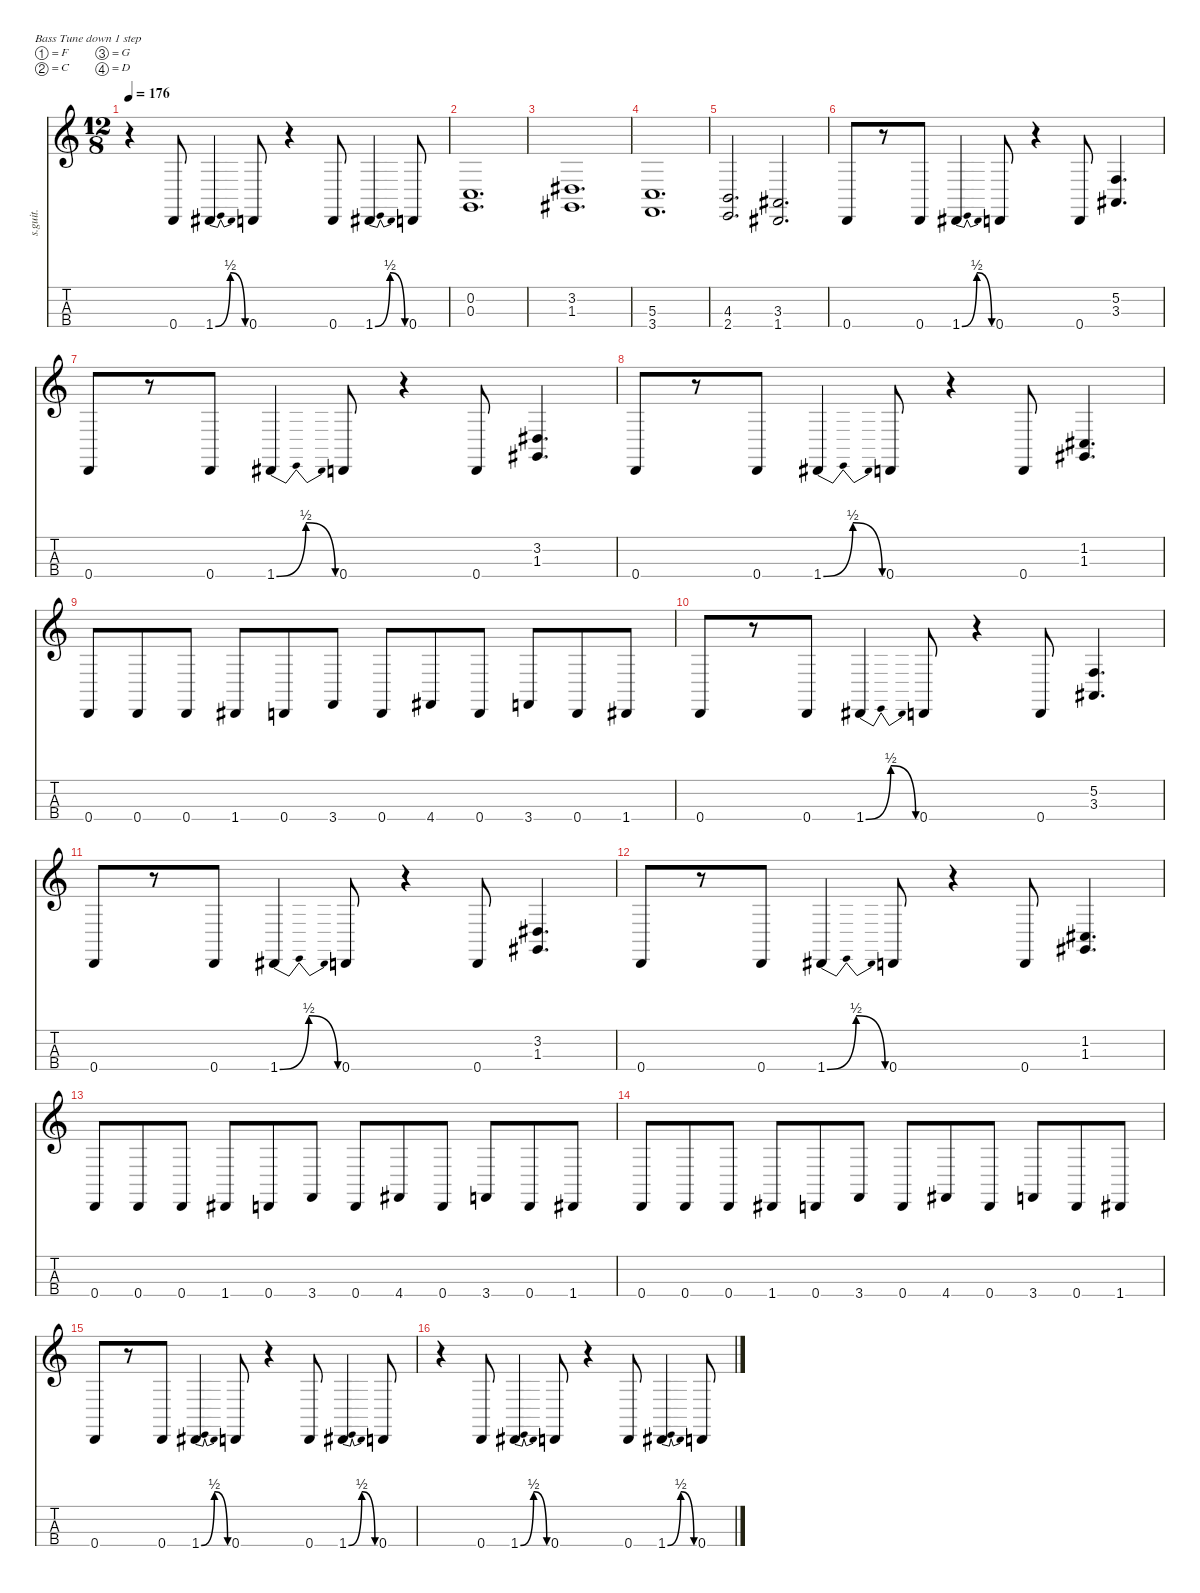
\defaultSystemsLayout 4
\hideDynamics
\bracketExtendMode nobrackets
\track ("Rex Brown" "s.guit.") {instrument electricbasspick}
\staff {score tabs}
\tuning (F2 C2 G1 D1)
\ts (12 8)
\tempo 176
\clef g2
\ks c
r.4{dy f} 0.4.8{lyrics (0 "") lyrics (1 "") lyrics (2 "") lyrics (3 "") lyrics (4 "")} 1.4{be (bendrelease 0 0 30 2 30 2 60 0) acc #}.4{lyrics (0 "") lyrics (1 "") lyrics (2 "") lyrics (3 "") lyrics (4 "")} 0.4.8{lyrics (0 "") lyrics (1 "") lyrics (2 "") lyrics (3 "") lyrics (4 "")} r.4 0.4.8{lyrics (0 "") lyrics (1 "") lyrics (2 "") lyrics (3 "") lyrics (4 "")} 1.4{be (bendrelease 0 0 30 2 30 2 60 0) acc #}.4{lyrics (0 "") lyrics (1 "") lyrics (2 "") lyrics (3 "") lyrics (4 "")} 0.4.8{lyrics (0 "") lyrics (1 "") lyrics (2 "") lyrics (3 "") lyrics (4 "")} |
(0.2 0.3).1{d lyrics (0 "") lyrics (1 "") lyrics (2 "") lyrics (3 "") lyrics (4 "")} |
(3.2{acc #} 1.3{acc #}).1{d lyrics (0 "") lyrics (1 "") lyrics (2 "") lyrics (3 "") lyrics (4 "")} |
(5.3 3.4).1{d lyrics (0 "") lyrics (1 "") lyrics (2 "") lyrics (3 "") lyrics (4 "")} |
(4.3 2.4).2{d lyrics (0 "") lyrics (1 "") lyrics (2 "") lyrics (3 "") lyrics (4 "")} (3.3{acc #} 1.4{acc #}).2{d lyrics (0 "") lyrics (1 "") lyrics (2 "") lyrics (3 "") lyrics (4 "")} |
0.4.8{lyrics (0 "") lyrics (1 "") lyrics (2 "") lyrics (3 "") lyrics (4 "")} r.8 0.4.8{lyrics (0 "") lyrics (1 "") lyrics (2 "") lyrics (3 "") lyrics (4 "")} 1.4{be (bendrelease 0 0 30 2 30 2 60 0) acc #}.4{lyrics (0 "") lyrics (1 "") lyrics (2 "") lyrics (3 "") lyrics (4 "")} 0.4.8{lyrics (0 "") lyrics (1 "") lyrics (2 "") lyrics (3 "") lyrics (4 "")} r.4 0.4.8{lyrics (0 "") lyrics (1 "") lyrics (2 "") lyrics (3 "") lyrics (4 "")} (5.2 3.3{acc #}).4{d lyrics (0 "") lyrics (1 "") lyrics (2 "") lyrics (3 "") lyrics (4 "")} |
0.4.8{lyrics (0 "") lyrics (1 "") lyrics (2 "") lyrics (3 "") lyrics (4 "")} r.8 0.4.8{lyrics (0 "") lyrics (1 "") lyrics (2 "") lyrics (3 "") lyrics (4 "")} 1.4{be (bendrelease 0 0 30 2 30 2 60 0) acc #}.4{lyrics (0 "") lyrics (1 "") lyrics (2 "") lyrics (3 "") lyrics (4 "")} 0.4.8{lyrics (0 "") lyrics (1 "") lyrics (2 "") lyrics (3 "") lyrics (4 "")} r.4 0.4.8{lyrics (0 "") lyrics (1 "") lyrics (2 "") lyrics (3 "") lyrics (4 "")} (3.2{acc #} 1.3{acc #}).4{d lyrics (0 "") lyrics (1 "") lyrics (2 "") lyrics (3 "") lyrics (4 "")} |
0.4.8{lyrics (0 "") lyrics (1 "") lyrics (2 "") lyrics (3 "") lyrics (4 "")} r.8 0.4.8{lyrics (0 "") lyrics (1 "") lyrics (2 "") lyrics (3 "") lyrics (4 "")} 1.4{be (bendrelease 0 0 30 2 30 2 60 0) acc #}.4{lyrics (0 "") lyrics (1 "") lyrics (2 "") lyrics (3 "") lyrics (4 "")} 0.4.8{lyrics (0 "") lyrics (1 "") lyrics (2 "") lyrics (3 "") lyrics (4 "")} r.4 0.4.8{lyrics (0 "") lyrics (1 "") lyrics (2 "") lyrics (3 "") lyrics (4 "")} (1.2{acc #} 1.3{acc #}).4{d lyrics (0 "") lyrics (1 "") lyrics (2 "") lyrics (3 "") lyrics (4 "")} |
0.4.8{lyrics (0 "") lyrics (1 "") lyrics (2 "") lyrics (3 "") lyrics (4 "")} 0.4.8{lyrics (0 "") lyrics (1 "") lyrics (2 "") lyrics (3 "") lyrics (4 "")} 0.4.8{lyrics (0 "") lyrics (1 "") lyrics (2 "") lyrics (3 "") lyrics (4 "")} 1.4{acc #}.8{lyrics (0 "") lyrics (1 "") lyrics (2 "") lyrics (3 "") lyrics (4 "")} 0.4.8{lyrics (0 "") lyrics (1 "") lyrics (2 "") lyrics (3 "") lyrics (4 "")} 3.4.8{lyrics (0 "") lyrics (1 "") lyrics (2 "") lyrics (3 "") lyrics (4 "")} 0.4.8{lyrics (0 "") lyrics (1 "") lyrics (2 "") lyrics (3 "") lyrics (4 "")} 4.4{acc #}.8{lyrics (0 "") lyrics (1 "") lyrics (2 "") lyrics (3 "") lyrics (4 "")} 0.4.8{lyrics (0 "") lyrics (1 "") lyrics (2 "") lyrics (3 "") lyrics (4 "")} 3.4.8{lyrics (0 "") lyrics (1 "") lyrics (2 "") lyrics (3 "") lyrics (4 "")} 0.4.8{lyrics (0 "") lyrics (1 "") lyrics (2 "") lyrics (3 "") lyrics (4 "")} 1.4{acc #}.8{lyrics (0 "") lyrics (1 "") lyrics (2 "") lyrics (3 "") lyrics (4 "")} |
0.4.8{lyrics (0 "") lyrics (1 "") lyrics (2 "") lyrics (3 "") lyrics (4 "")} r.8 0.4.8{lyrics (0 "") lyrics (1 "") lyrics (2 "") lyrics (3 "") lyrics (4 "")} 1.4{be (bendrelease 0 0 30 2 30 2 60 0) acc #}.4{lyrics (0 "") lyrics (1 "") lyrics (2 "") lyrics (3 "") lyrics (4 "")} 0.4.8{lyrics (0 "") lyrics (1 "") lyrics (2 "") lyrics (3 "") lyrics (4 "")} r.4 0.4.8{lyrics (0 "") lyrics (1 "") lyrics (2 "") lyrics (3 "") lyrics (4 "")} (5.2 3.3{acc #}).4{d lyrics (0 "") lyrics (1 "") lyrics (2 "") lyrics (3 "") lyrics (4 "")} |
0.4.8{lyrics (0 "") lyrics (1 "") lyrics (2 "") lyrics (3 "") lyrics (4 "")} r.8 0.4.8{lyrics (0 "") lyrics (1 "") lyrics (2 "") lyrics (3 "") lyrics (4 "")} 1.4{be (bendrelease 0 0 30 2 30 2 60 0) acc #}.4{lyrics (0 "") lyrics (1 "") lyrics (2 "") lyrics (3 "") lyrics (4 "")} 0.4.8{lyrics (0 "") lyrics (1 "") lyrics (2 "") lyrics (3 "") lyrics (4 "")} r.4 0.4.8{lyrics (0 "") lyrics (1 "") lyrics (2 "") lyrics (3 "") lyrics (4 "")} (3.2{acc #} 1.3{acc #}).4{d lyrics (0 "") lyrics (1 "") lyrics (2 "") lyrics (3 "") lyrics (4 "")} |
0.4.8{lyrics (0 "") lyrics (1 "") lyrics (2 "") lyrics (3 "") lyrics (4 "")} r.8 0.4.8{lyrics (0 "") lyrics (1 "") lyrics (2 "") lyrics (3 "") lyrics (4 "")} 1.4{be (bendrelease 0 0 30 2 30 2 60 0) acc #}.4{lyrics (0 "") lyrics (1 "") lyrics (2 "") lyrics (3 "") lyrics (4 "")} 0.4.8{lyrics (0 "") lyrics (1 "") lyrics (2 "") lyrics (3 "") lyrics (4 "")} r.4 0.4.8{lyrics (0 "") lyrics (1 "") lyrics (2 "") lyrics (3 "") lyrics (4 "")} (1.2{acc #} 1.3{acc #}).4{d lyrics (0 "") lyrics (1 "") lyrics (2 "") lyrics (3 "") lyrics (4 "")} |
0.4.8{lyrics (0 "") lyrics (1 "") lyrics (2 "") lyrics (3 "") lyrics (4 "")} 0.4.8{lyrics (0 "") lyrics (1 "") lyrics (2 "") lyrics (3 "") lyrics (4 "")} 0.4.8{lyrics (0 "") lyrics (1 "") lyrics (2 "") lyrics (3 "") lyrics (4 "")} 1.4{acc #}.8{lyrics (0 "") lyrics (1 "") lyrics (2 "") lyrics (3 "") lyrics (4 "")} 0.4.8{lyrics (0 "") lyrics (1 "") lyrics (2 "") lyrics (3 "") lyrics (4 "")} 3.4.8{lyrics (0 "") lyrics (1 "") lyrics (2 "") lyrics (3 "") lyrics (4 "")} 0.4.8{lyrics (0 "") lyrics (1 "") lyrics (2 "") lyrics (3 "") lyrics (4 "")} 4.4{acc #}.8{lyrics (0 "") lyrics (1 "") lyrics (2 "") lyrics (3 "") lyrics (4 "")} 0.4.8{lyrics (0 "") lyrics (1 "") lyrics (2 "") lyrics (3 "") lyrics (4 "")} 3.4.8{lyrics (0 "") lyrics (1 "") lyrics (2 "") lyrics (3 "") lyrics (4 "")} 0.4.8{lyrics (0 "") lyrics (1 "") lyrics (2 "") lyrics (3 "") lyrics (4 "")} 1.4{acc #}.8{lyrics (0 "") lyrics (1 "") lyrics (2 "") lyrics (3 "") lyrics (4 "")} |
0.4.8{lyrics (0 "") lyrics (1 "") lyrics (2 "") lyrics (3 "") lyrics (4 "")} 0.4.8{lyrics (0 "") lyrics (1 "") lyrics (2 "") lyrics (3 "") lyrics (4 "")} 0.4.8{lyrics (0 "") lyrics (1 "") lyrics (2 "") lyrics (3 "") lyrics (4 "")} 1.4{acc #}.8{lyrics (0 "") lyrics (1 "") lyrics (2 "") lyrics (3 "") lyrics (4 "")} 0.4.8{lyrics (0 "") lyrics (1 "") lyrics (2 "") lyrics (3 "") lyrics (4 "")} 3.4.8{lyrics (0 "") lyrics (1 "") lyrics (2 "") lyrics (3 "") lyrics (4 "")} 0.4.8{lyrics (0 "") lyrics (1 "") lyrics (2 "") lyrics (3 "") lyrics (4 "")} 4.4{acc #}.8{lyrics (0 "") lyrics (1 "") lyrics (2 "") lyrics (3 "") lyrics (4 "")} 0.4.8{lyrics (0 "") lyrics (1 "") lyrics (2 "") lyrics (3 "") lyrics (4 "")} 3.4.8{lyrics (0 "") lyrics (1 "") lyrics (2 "") lyrics (3 "") lyrics (4 "")} 0.4.8{lyrics (0 "") lyrics (1 "") lyrics (2 "") lyrics (3 "") lyrics (4 "")} 1.4{acc #}.8{lyrics (0 "") lyrics (1 "") lyrics (2 "") lyrics (3 "") lyrics (4 "")} |
0.4.8{lyrics (0 "") lyrics (1 "") lyrics (2 "") lyrics (3 "") lyrics (4 "")} r.8 0.4.8{lyrics (0 "") lyrics (1 "") lyrics (2 "") lyrics (3 "") lyrics (4 "")} 1.4{be (bendrelease 0 0 30 2 30 2 60 0) acc #}.4{lyrics (0 "") lyrics (1 "") lyrics (2 "") lyrics (3 "") lyrics (4 "")} 0.4.8{lyrics (0 "") lyrics (1 "") lyrics (2 "") lyrics (3 "") lyrics (4 "")} r.4 0.4.8{lyrics (0 "") lyrics (1 "") lyrics (2 "") lyrics (3 "") lyrics (4 "")} 1.4{be (bendrelease 0 0 30 2 30 2 60 0) acc #}.4{lyrics (0 "") lyrics (1 "") lyrics (2 "") lyrics (3 "") lyrics (4 "")} 0.4.8{lyrics (0 "") lyrics (1 "") lyrics (2 "") lyrics (3 "") lyrics (4 "")} |
r.4 0.4.8{lyrics (0 "") lyrics (1 "") lyrics (2 "") lyrics (3 "") lyrics (4 "")} 1.4{be (bendrelease 0 0 30 2 30 2 60 0) acc #}.4{lyrics (0 "") lyrics (1 "") lyrics (2 "") lyrics (3 "") lyrics (4 "")} 0.4.8{lyrics (0 "") lyrics (1 "") lyrics (2 "") lyrics (3 "") lyrics (4 "")} r.4 0.4.8{lyrics (0 "") lyrics (1 "") lyrics (2 "") lyrics (3 "") lyrics (4 "")} 1.4{be (bendrelease 0 0 30 2 30 2 60 0) acc #}.4{lyrics (0 "") lyrics (1 "") lyrics (2 "") lyrics (3 "") lyrics (4 "")} 0.4.8{lyrics (0 "") lyrics (1 "") lyrics (2 "") lyrics (3 "") lyrics (4 "")}
